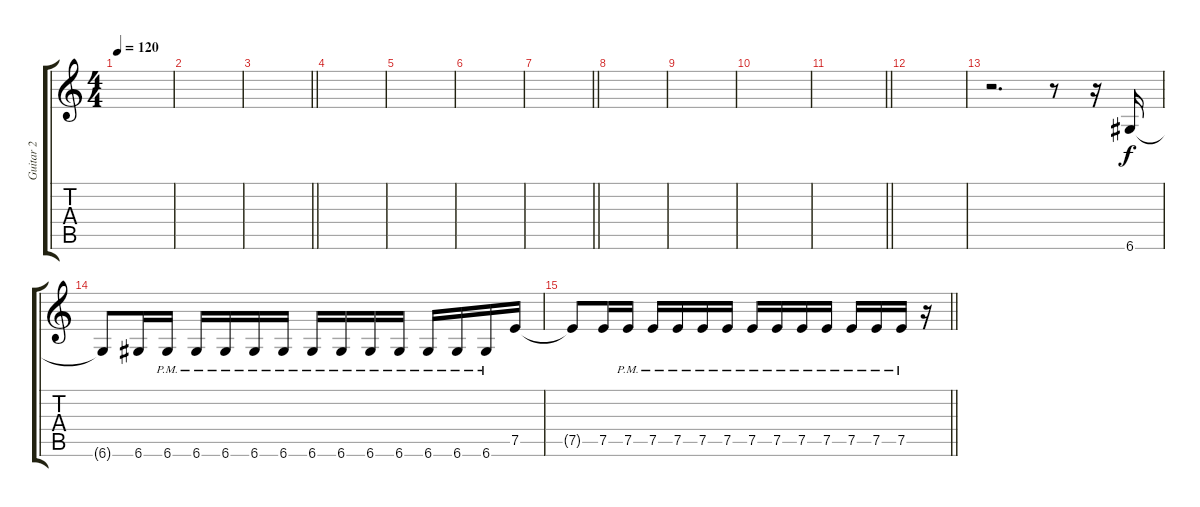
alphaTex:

\track ("Guitar 2" "Guitar 2") {instrument distortionguitar}
\staff {score tabs}
\tuning (E4 B3 G3 D3 A2 D2) {hide}
\ts (4 4)
\tempo 120
\clef g2
\ks c
|
|
\barLineRight lightlight
|
|
|
|
\barLineRight lightlight
|
|
|
|
\barLineRight lightlight
|
|
r.2{d} r.8 r.16 6.6.16 |
6.6{t}.8 6.6.16 6.6{pm}.16 6.6{pm}.16 6.6{pm}.16 6.6{pm}.16 6.6{pm}.16 6.6{pm}.16 6.6{pm}.16 6.6{pm}.16 6.6{pm}.16 6.6{pm}.16 6.6{pm}.16 6.6{pm}.16 7.5.16 |
\barLineRight lightlight
7.5{t}.8 7.5.16 7.5{pm}.16 7.5{pm}.16 7.5{pm}.16 7.5{pm}.16 7.5{pm}.16 7.5{pm}.16 7.5{pm}.16 7.5{pm}.16 7.5{pm}.16 7.5{pm}.16 7.5{pm}.16 7.5{pm}.16 r.16
